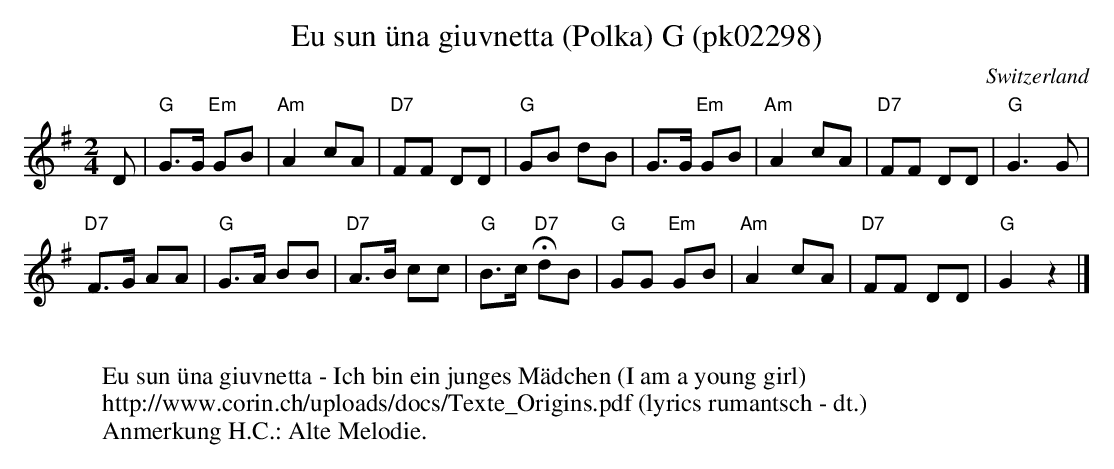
X:1
T:Eu sun üna giuvnetta (Polka) G (pk02298)
O:Switzerland
M:2/4
L:1/8
K:G major
D | "G"G>G "Em"GB | "Am"A2 cA | "D7"FF DD | "G"GB dB | G>G "Em"GB | "Am"A2 cA | "D7"FF DD | "G"G3G |
"D7"F>G AA | "G"G>A BB | "D7"A>B cc | "G"B>c !fermata!"D7"dB | "G"GG "Em"GB | "Am"A2 cA | "D7"FF DD | "G"G2z2 |]
W:
W:Eu sun üna giuvnetta - Ich bin ein junges Mädchen (I am a young girl)
W:http://www.corin.ch/uploads/docs/Texte_Origins.pdf (lyrics rumantsch - dt.)
W:Anmerkung H.C.: Alte Melodie.
